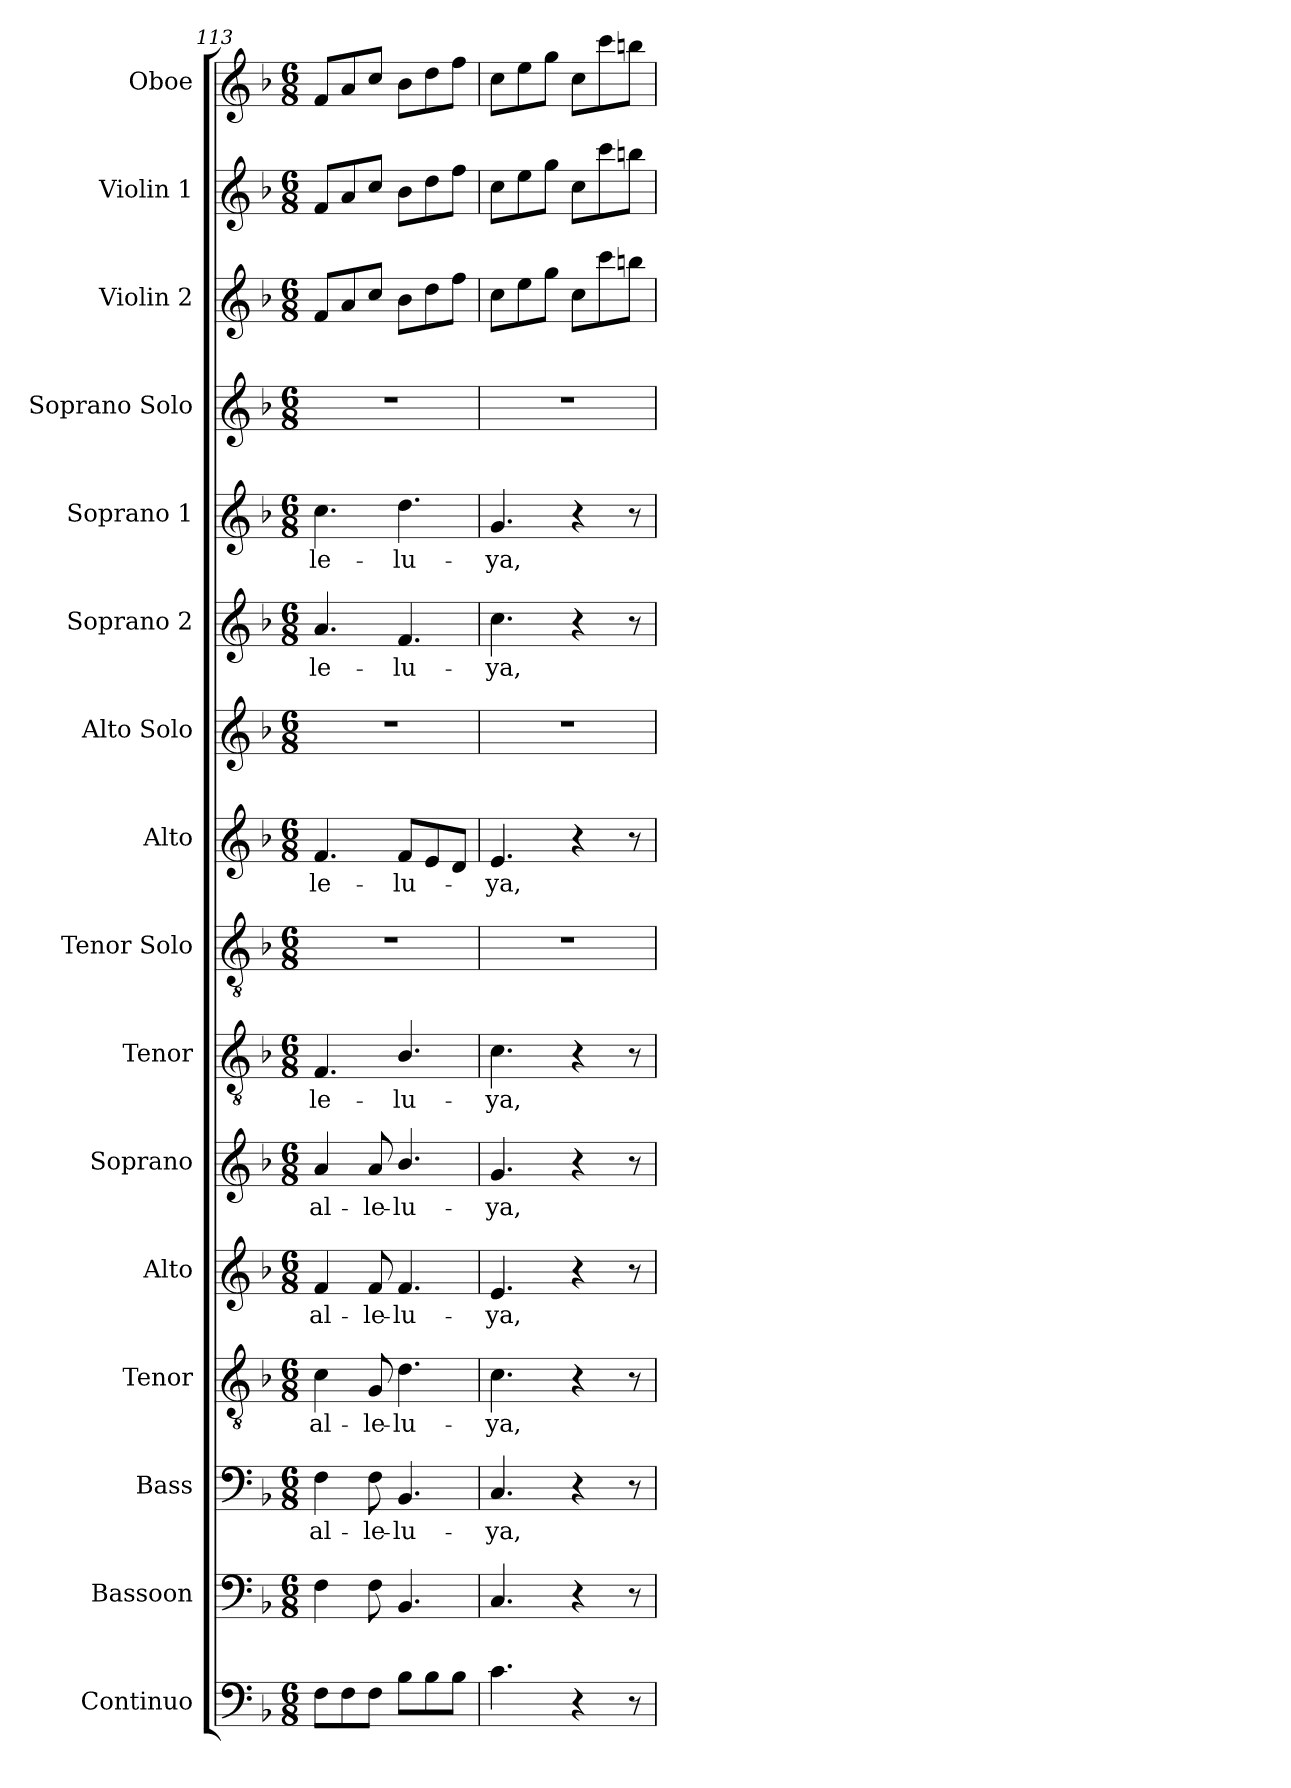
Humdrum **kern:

**kern	**kern	**kern	**text	**kern	**text	**kern	**text	**kern	**text	**kern	**text	**kern	**kern	**text	**kern	**kern	**text	**kern	**text	**kern	**kern	**kern	**kern
*part16	*part15	*part14	*part14	*part13	*part13	*part12	*part12	*part11	*part11	*part10	*part10	*part9	*part8	*part8	*part7	*part6	*part6	*part5	*part5	*part4	*part3	*part2	*part1
*staff16	*staff15	*staff14	*staff14	*staff13	*staff13	*staff12	*staff12	*staff11	*staff11	*staff10	*staff10	*staff9	*staff8	*staff8	*staff7	*staff6	*staff6	*staff5	*staff5	*staff4	*staff3	*staff2	*staff1
*I"Continuo	*I"Bassoon	*I"Bass	*	*I"Tenor	*	*I"Alto	*	*I"Soprano	*	*I"Tenor	*	*I"Tenor Solo	*I"Alto	*	*I"Alto Solo	*I"Soprano 2	*	*I"Soprano 1	*	*I"Soprano Solo	*I"Violin 2	*I"Violin 1	*I"Oboe
*I'Cont.	*I'Bsn.	*I'B.	*	*I'T.	*	*I'A.	*	*I'S.	*	*I'T.	*	*I'T. Solo	*I'A.	*	*I'A.  Solo	*I'S2.	*	*I'S1.	*	*I'S. Solo	*I'Vln. 2	*I'Vln. 1	*I'Ob.
*clefF4	*clefF4	*clefF4	*	*clefGv2	*	*clefG2	*	*clefG2	*	*clefGv2	*	*clefGv2	*clefG2	*	*clefG2	*clefG2	*	*clefG2	*	*clefG2	*clefG2	*clefG2	*clefG2
*	*	*	*	*ITrd7c12	*	*	*	*	*	*ITrd7c12	*	*ITrd7c12	*	*	*	*	*	*	*	*	*	*	*
*k[b-]	*k[b-]	*k[b-]	*	*k[b-]	*	*k[b-]	*	*k[b-]	*	*k[b-]	*	*k[b-]	*k[b-]	*	*k[b-]	*k[b-]	*	*k[b-]	*	*k[b-]	*k[b-]	*k[b-]	*k[b-]
*F:	*F:	*F:	*	*F:	*	*F:	*	*F:	*	*F:	*	*F:	*F:	*	*F:	*F:	*	*F:	*	*F:	*F:	*F:	*F:
*M6/8	*M6/8	*M6/8	*	*M6/8	*	*M6/8	*	*M6/8	*	*M6/8	*	*M6/8	*M6/8	*	*M6/8	*M6/8	*	*M6/8	*	*M6/8	*M6/8	*M6/8	*M6/8
=113	=113	=113	=113	=113	=113	=113	=113	=113	=113	=113	=113	=113	=113	=113	=113	=113	=113	=113	=113	=113	=113	=113	=113
!	!	!	!LO:LY:b:color=#000000	!	!	!	!	!	!	!	!	!	!	!	!	!	!	!	!	!	!	!	!
!	!	!	!	!	!LO:LY:b:color=#000000	!	!	!	!	!	!	!	!	!	!	!	!	!	!	!	!	!	!
!	!	!	!	!	!	!	!LO:LY:b:color=#000000	!	!	!	!	!	!	!	!	!	!	!	!	!	!	!	!
!	!	!	!	!	!	!	!	!	!LO:LY:b:color=#000000	!	!	!	!	!	!	!	!	!	!	!	!	!	!
!	!	!	!	!	!	!	!	!	!	!	!LO:LY:b:color=#000000	!LO:N:vis=1	!	!	!	!	!	!	!	!	!	!	!
!	!	!	!	!	!	!	!	!	!	!	!	!	!	!LO:LY:b:color=#000000	!LO:N:vis=1	!	!	!	!	!	!	!	!
!	!	!	!	!	!	!	!	!	!	!	!	!	!	!	!	!	!LO:LY:b:color=#000000	!	!	!	!	!	!
!	!	!	!	!	!	!	!	!	!	!	!	!	!	!	!	!	!	!	!LO:LY:b:color=#000000	!LO:N:vis=1	!	!	!
8Fi\L	4Fi\	4Fi\	al-	4Ci\	al-	4fi/	al-	4ai/	al-	4.FFi/	-le-	2.r	4.fi/	-le-	2.r	4.ai/	-le-	4.cci\	-le-	2.r	8fi/L	8fi/L	8fi/L
8Fi\	.	.	.	.	.	.	.	.	.	.	.	.	.	.	.	.	.	.	.	.	8ai/	8ai/	8ai/
!	!	!	!LO:LY:b:color=#000000	!	!	!	!	!	!	!	!	!	!	!	!	!	!	!	!	!	!	!	!
!	!	!	!	!	!LO:LY:b:color=#000000	!	!	!	!	!	!	!	!	!	!	!	!	!	!	!	!	!	!
!	!	!	!	!	!	!	!LO:LY:b:color=#000000	!	!	!	!	!	!	!	!	!	!	!	!	!	!	!	!
!	!	!	!	!	!	!	!	!	!LO:LY:b:color=#000000	!	!	!	!	!	!	!	!	!	!	!	!	!	!
8Fi\J	8Fi\	8Fi\	-le-	8GGi/	-le-	8fi/	-le-	8ai/	-le-	.	.	.	.	.	.	.	.	.	.	.	8cci/J	8cci/J	8cci/J
!	!	!	!LO:LY:b:color=#000000	!	!	!	!	!	!	!	!	!	!	!	!	!	!	!	!	!	!	!	!
!	!	!	!	!	!LO:LY:b:color=#000000	!	!	!	!	!	!	!	!	!	!	!	!	!	!	!	!	!	!
!	!	!	!	!	!	!	!LO:LY:b:color=#000000	!	!	!	!	!	!	!	!	!	!	!	!	!	!	!	!
!	!	!	!	!	!	!	!	!	!LO:LY:b:color=#000000	!	!	!	!	!	!	!	!	!	!	!	!	!	!
!	!	!	!	!	!	!	!	!	!	!	!LO:LY:b:color=#000000	!	!	!	!	!	!	!	!	!	!	!	!
!	!	!	!	!	!	!	!	!	!	!	!	!	!	!LO:LY:b:color=#000000	!	!	!	!	!	!	!	!	!
!	!	!	!	!	!	!	!	!	!	!	!	!	!	!	!	!	!LO:LY:b:color=#000000	!	!	!	!	!	!
!	!	!	!	!	!	!	!	!	!	!	!	!	!	!	!	!	!	!	!LO:LY:b:color=#000000	!	!	!	!
8B-i\L	4.BB-i/	4.BB-i/	-lu-	4.Di\	-lu-	4.fi/	-lu-	4.b-i/	-lu-	4.BB-i/	-lu-	.	8fi/L	-lu-	.	4.fi/	-lu-	4.ddi\	-lu-	.	8b-i\L	8b-i\L	8b-i\L
8B-i\	.	.	.	.	.	.	.	.	.	.	.	.	8ei/	.	.	.	.	.	.	.	8ddi\	8ddi\	8ddi\
8B-i\J	.	.	.	.	.	.	.	.	.	.	.	.	8di/J	.	.	.	.	.	.	.	8ffi\J	8ffi\J	8ffi\J
=114	=114	=114	=114	=114	=114	=114	=114	=114	=114	=114	=114	=114	=114	=114	=114	=114	=114	=114	=114	=114	=114	=114	=114
!	!	!	!LO:LY:b:color=#000000	!	!	!	!	!	!	!	!	!	!	!	!	!	!	!	!	!	!	!	!
!	!	!	!	!	!LO:LY:b:color=#000000	!	!	!	!	!	!	!	!	!	!	!	!	!	!	!	!	!	!
!	!	!	!	!	!	!	!LO:LY:b:color=#000000	!	!	!	!	!	!	!	!	!	!	!	!	!	!	!	!
!	!	!	!	!	!	!	!	!	!LO:LY:b:color=#000000	!	!	!	!	!	!	!	!	!	!	!	!	!	!
!	!	!	!	!	!	!	!	!	!	!	!LO:LY:b:color=#000000	!LO:N:vis=1	!	!	!	!	!	!	!	!	!	!	!
!	!	!	!	!	!	!	!	!	!	!	!	!	!	!LO:LY:b:color=#000000	!LO:N:vis=1	!	!	!	!	!	!	!	!
!	!	!	!	!	!	!	!	!	!	!	!	!	!	!	!	!	!LO:LY:b:color=#000000	!	!	!	!	!	!
!	!	!	!	!	!	!	!	!	!	!	!	!	!	!	!	!	!	!	!LO:LY:b:color=#000000	!LO:N:vis=1	!	!	!
4.ci\	4.Ci/	4.Ci/	-ya,	4.Ci\	-ya,	4.ei/	-ya,	4.gi/	-ya,	4.Ci\	-ya,	2.r	4.ei/	-ya,	2.r	4.cci\	-ya,	4.gi/	-ya,	2.r	8cci\L	8cci\L	8cci\L
.	.	.	.	.	.	.	.	.	.	.	.	.	.	.	.	.	.	.	.	.	8eei\	8eei\	8eei\
.	.	.	.	.	.	.	.	.	.	.	.	.	.	.	.	.	.	.	.	.	8ggi\J	8ggi\J	8ggi\J
4r	4r	4r	.	4r	.	4r	.	4r	.	4r	.	.	4r	.	.	4r	.	4r	.	.	8cci\L	8cci\L	8cci\L
.	.	.	.	.	.	.	.	.	.	.	.	.	.	.	.	.	.	.	.	.	8ccci\	8ccci\	8ccci\
8r	8r	8r	.	8r	.	8r	.	8r	.	8r	.	.	8r	.	.	8r	.	8r	.	.	8bbni\J	8bbni\J	8bbni\J
=	=	=	=	=	=	=	=	=	=	=	=	=	=	=	=	=	=	=	=	=	=	=	=
*-	*-	*-	*-	*-	*-	*-	*-	*-	*-	*-	*-	*-	*-	*-	*-	*-	*-	*-	*-	*-	*-	*-	*-
